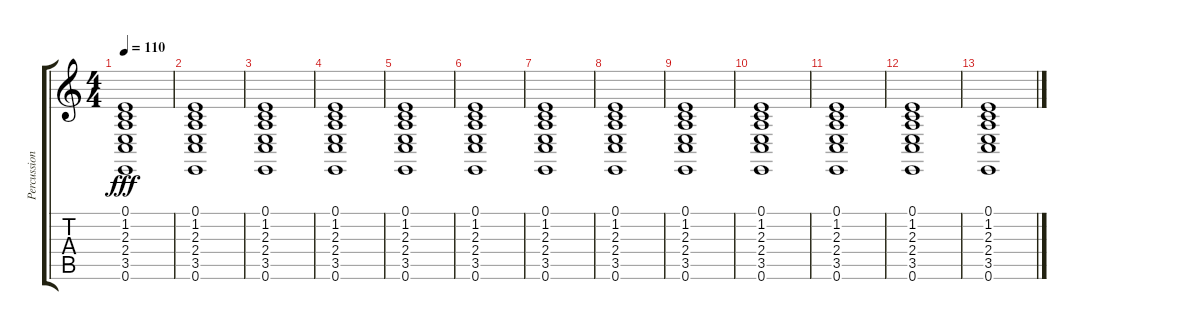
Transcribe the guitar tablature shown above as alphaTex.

\track ("Percussion" "Percussion") {instrument taikodrum}
\staff {score tabs}
\tuning (E4 B3 G3 D3 A2 E2) {hide}
\ts (4 4)
\tempo 110
\clef g2
\ks c
(0.1 1.2 2.3 2.4 3.5 0.6).1{dy fff} |
(0.1 1.2 2.3 2.4 3.5 0.6).1 |
(0.1 1.2 2.3 2.4 3.5 0.6).1 |
(0.1 1.2 2.3 2.4 3.5 0.6).1 |
(0.1 1.2 2.3 2.4 3.5 0.6).1 |
(0.1 1.2 2.3 2.4 3.5 0.6).1 |
(0.1 1.2 2.3 2.4 3.5 0.6).1 |
(0.1 1.2 2.3 2.4 3.5 0.6).1 |
(0.1 1.2 2.3 2.4 3.5 0.6).1 |
(0.1 1.2 2.3 2.4 3.5 0.6).1 |
(0.1 1.2 2.3 2.4 3.5 0.6).1 |
(0.1 1.2 2.3 2.4 3.5 0.6).1 |
(0.1 1.2 2.3 2.4 3.5 0.6).1
